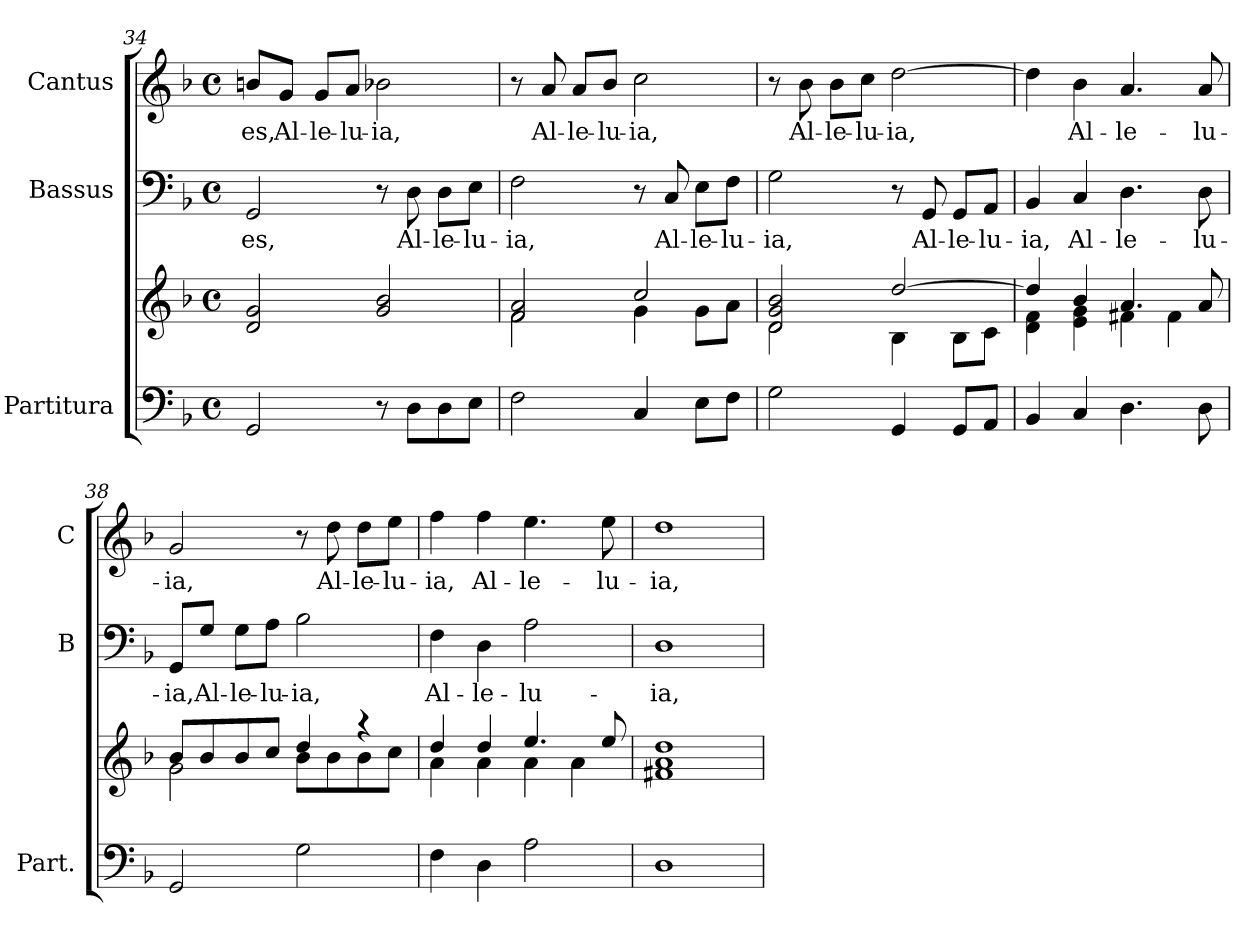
**kern	**kern	**kern	**text	**kern	**text
*part3	*part3	*part2	*part2	*part1	*part1
*staff4	*staff3	*staff2	*staff2	*staff1	*staff1
*I"Partitura	*	*I"Bassus	*	*I"Cantus	*
*I'Part.	*	*I'B	*	*I'C	*
*clefF4	*clefG2	*clefF4	*	*clefG2	*
*k[b-]	*k[b-]	*k[b-]	*	*k[b-]	*
*F:	*F:	*F:	*	*F:	*
*M4/4	*M4/4	*M4/4	*	*M4/4	*
*met(c)	*met(c)	*met(c)	*	*met(c)	*
=34	=34	=34	=34	=34	=34
!	!	!	!LO:LY:b	!	!
!	!	!	!	!	!LO:LY:b
2GG/	2d!/ 2g!/	2GG/	es,	8bn/L	es,
!	!	!	!	!	!LO:LY:b
.	.	.	.	8g/J	Al-
!	!	!	!	!	!LO:LY:b
.	.	.	.	8g/L	-le-
!	!	!	!	!	!LO:LY:b
.	.	.	.	8a/J	-lu-
!	!	!	!	!	!LO:LY:b
8r	2g!/ 2b-!/	8r	.	2b-X\	-ia,
!	!	!	!LO:LY:b	!	!
8D\L	.	8D\	Al-	.	.
!	!	!	!LO:LY:b	!	!
8D\	.	8D\L	-le-	.	.
!	!	!	!LO:LY:b	!	!
8E\J	.	8E\J	-lu-	.	.
=35	=35	=35	=35	=35	=35
*	*^	*	*	*	*
!	!	!	!	!LO:LY:b	!	!
2F\	2f!/ 2a!/	2f!\	2F\	-ia,	8r	.
!	!	!	!	!	!	!LO:LY:b
.	.	.	.	.	8a/	Al-
!	!	!	!	!	!	!LO:LY:b
.	.	.	.	.	8a/L	-le-
!	!	!	!	!	!	!LO:LY:b
.	.	.	.	.	8b-/J	-lu-
!	!	!	!	!	!	!LO:LY:b
4C/	2cc!/	4g!\	8r	.	2cc\	-ia,
!	!	!	!	!LO:LY:b	!	!
.	.	.	8C/	Al-	.	.
!	!	!	!	!LO:LY:b	!	!
8E\L	.	8g!\L	8E\L	-le-	.	.
!	!	!	!	!LO:LY:b	!	!
8F\J	.	8a!\J	8F\J	-lu-	.	.
=36	=36	=36	=36	=36	=36	=36
!	!	!	!	!LO:LY:b	!	!
2G\	2d!/ 2g!/ 2b-!/	2d!\	2G\	-ia,	8r	.
!	!	!	!	!	!	!LO:LY:b
.	.	.	.	.	8b-\	Al-
!	!	!	!	!	!	!LO:LY:b
.	.	.	.	.	8b-\L	-le-
!	!	!	!	!	!	!LO:LY:b
.	.	.	.	.	8cc\J	-lu-
!	!	!	!	!	!	!LO:LY:b
4GG/	[>2dd!/	4B-!\	8r	.	[2dd\	-ia,
!	!	!	!	!LO:LY:b	!	!
.	.	.	8GG/	Al-	.	.
!	!	!	!	!LO:LY:b	!	!
8GG/L	.	8B-!\L	8GG/L	-le-	.	.
!	!	!	!	!LO:LY:b	!	!
8AA/J	.	8c!\J	8AA/J	-lu-	.	.
=37	=37	=37	=37	=37	=37	=37
!	!	!	!	!LO:LY:b	!	!
4BB-/	4dd!/]	4d!\ 4f!\	4BB-/	-ia,	4dd\]	.
!	!	!	!	!LO:LY:b	!	!
!	!	!	!	!	!	!LO:LY:b
4C/	4b-!/	4e!\ 4g!\	4C/	Al-	4b-\	Al-
!	!	!	!	!LO:LY:b	!	!
!	!	!	!	!	!	!LO:LY:b
4.D\	4.a!/	4f#X!\	4.D\	-le-	4.a/	-le-
.	.	4f#!\	.	.	.	.
!	!	!	!	!LO:LY:b	!	!
!	!	!	!	!	!	!LO:LY:b
8D\	8a!/	.	8D\	-lu-	8a/	-lu-
!!LO:LB:g=z
=38	=38	=38	=38	=38	=38	=38
!	!	!	!	!LO:LY:b	!	!
!	!	!	!	!	!	!LO:LY:b
2GG/	8b-!/L	2g!\	8GG/L	-ia,	2g/	-ia,
!	!	!	!	!LO:LY:b	!	!
.	8b-!/	.	8G/J	Al-	.	.
!	!	!	!	!LO:LY:b	!	!
.	8b-!/	.	8G\L	-le-	.	.
!	!	!	!	!LO:LY:b	!	!
.	8cc!/J	.	8A\J	-lu-	.	.
!	!	!	!	!LO:LY:b	!	!
2G\	4dd!/	8b-!\L	2B-\	-ia,	8r	.
!	!	!	!	!	!	!LO:LY:b
.	.	8b-!\	.	.	8dd\	Al-
!	!	!	!	!	!	!LO:LY:b
.	4raa	8b-!\	.	.	8dd\L	-le-
!	!	!	!	!	!	!LO:LY:b
.	.	8cc!\J	.	.	8ee\J	-lu-
=39	=39	=39	=39	=39	=39	=39
!	!	!	!	!LO:LY:b	!	!
!	!	!	!	!	!	!LO:LY:b
4F\	4dd!/	4a!\	4F\	Al-	4ff\	-ia,
!	!	!	!	!LO:LY:b	!	!
!	!	!	!	!	!	!LO:LY:b
4D\	4dd!/	4a!\	4D\	-le-	4ff\	Al-
!	!	!	!	!LO:LY:b	!	!
!	!	!	!	!	!	!LO:LY:b
2A\	4.ee!/	4a!\	2A\	-lu-	4.ee\	-le-
.	.	4a!\	.	.	.	.
!	!	!	!	!	!	!LO:LY:b
.	8ee!/	.	.	.	8ee\	-lu-
*	*v	*v	*	*	*	*
=40	=40	=40	=40	=40	=40
!	!	!	!LO:LY:b	!	!
!	!	!	!	!	!LO:LY:b
1D	1f#X! 1a! 1dd!	1D	-ia,	1dd	-ia,
=	=	=	=	=	=
*-	*-	*-	*-	*-	*-
